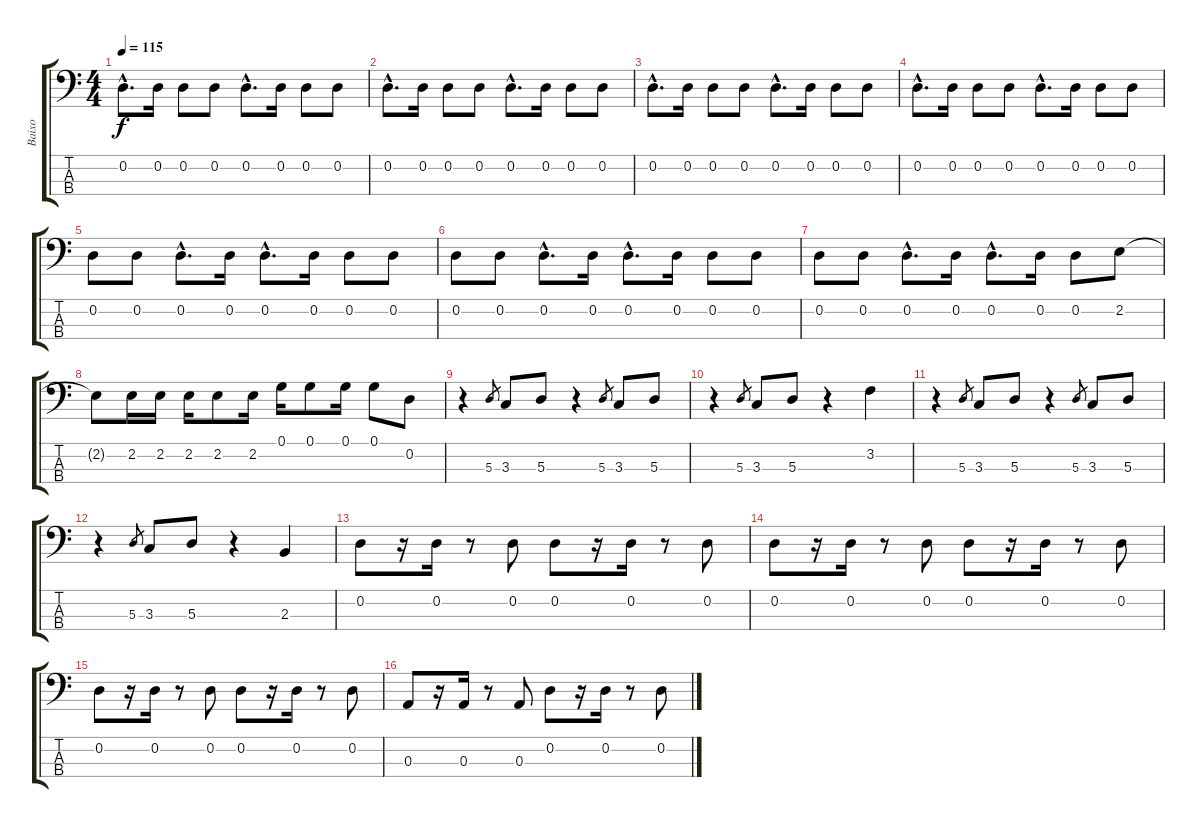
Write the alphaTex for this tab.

\track ("Baixo" "Baixo") {instrument electricbassfinger}
\staff {score tabs}
\tuning (G2 D2 A1 E1) {hide}
\ts (4 4)
\tempo 115
\clef f4
\ks c
0.2{hac}.8{d dy f} 0.2.16 0.2.8 0.2.8 0.2{hac}.8{d} 0.2.16 0.2.8 0.2.8 |
0.2{hac}.8{d} 0.2.16 0.2.8 0.2.8 0.2{hac}.8{d} 0.2.16 0.2.8 0.2.8 |
0.2{hac}.8{d} 0.2.16 0.2.8 0.2.8 0.2{hac}.8{d} 0.2.16 0.2.8 0.2.8 |
0.2{hac}.8{d} 0.2.16 0.2.8 0.2.8 0.2{hac}.8{d} 0.2.16 0.2.8 0.2.8 |
0.2.8 0.2.8 0.2{hac}.8{d} 0.2.16 0.2{hac}.8{d} 0.2.16 0.2.8 0.2.8 |
0.2.8 0.2.8 0.2{hac}.8{d} 0.2.16 0.2{hac}.8{d} 0.2.16 0.2.8 0.2.8 |
0.2.8 0.2.8 0.2{hac}.8{d} 0.2.16 0.2{hac}.8{d} 0.2.16 0.2.8 2.2.8 |
2.2{t}.8 2.2.16 2.2.16 2.2.16 2.2.8 2.2.16 0.1.16 0.1.8 0.1.16 0.1.8 0.2.8 |
r.4 5.3.8{gr} 3.3.8 5.3.8 r.4 5.3.8{gr} 3.3.8 5.3.8 |
r.4 5.3.8{gr} 3.3.8 5.3.8 r.4 3.2.4 |
r.4 5.3.8{gr} 3.3.8 5.3.8 r.4 5.3.8{gr} 3.3.8 5.3.8 |
r.4 5.3.8{gr} 3.3.8 5.3.8 r.4 2.3.4 |
0.2.8 r.16 0.2.16 r.8 0.2.8 0.2.8 r.16 0.2.16 r.8 0.2.8 |
0.2.8 r.16 0.2.16 r.8 0.2.8 0.2.8 r.16 0.2.16 r.8 0.2.8 |
0.2.8 r.16 0.2.16 r.8 0.2.8 0.2.8 r.16 0.2.16 r.8 0.2.8 |
0.3.8 r.16 0.3.16 r.8 0.3.8 0.2.8 r.16 0.2.16 r.8 0.2.8
